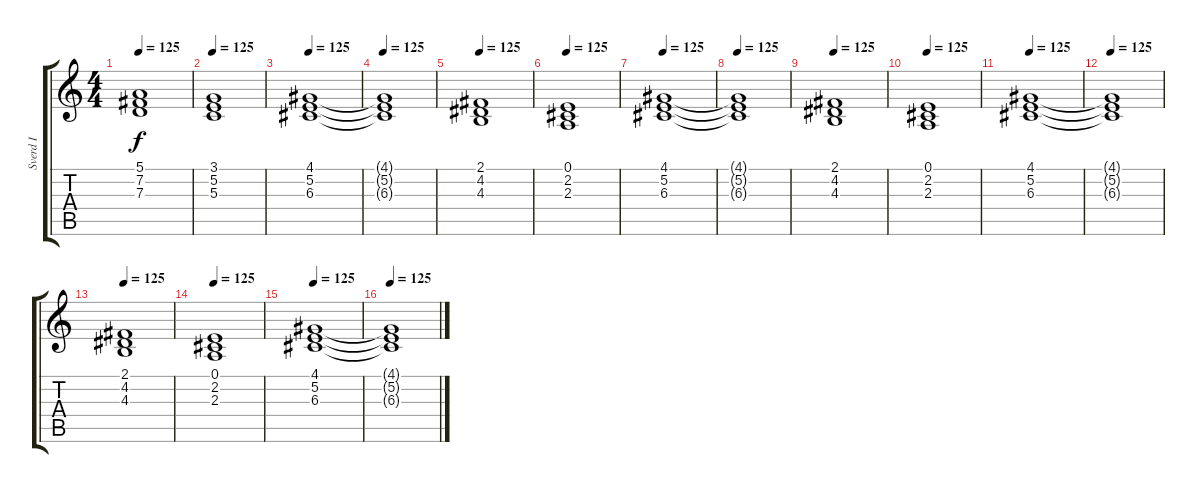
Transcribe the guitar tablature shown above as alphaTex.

\track ("Sverd I" "Sverd I") {instrument stringensemble1}
\staff {score tabs}
\tuning (E4 B3 G3 D3 A2 E2) {hide}
\ts (4 4)
\tempo 125
\clef g2
\ks c
(5.1 7.2 7.3).1{dy f} |
\tempo 125
(3.1 5.2 5.3).1 |
\tempo 125
(4.1 5.2 6.3).1{volume 11} |
\tempo 125
(4.1{t} 5.2{t} 6.3{t}).1 |
\tempo 125
(2.1 4.2 4.3).1 |
\tempo 125
(0.1 2.2 2.3).1 |
\tempo 125
(4.1 5.2 6.3).1{volume 11} |
\tempo 125
(4.1{t} 5.2{t} 6.3{t}).1 |
\tempo 125
(2.1 4.2 4.3).1 |
\tempo 125
(0.1 2.2 2.3).1 |
\tempo 125
(4.1 5.2 6.3).1{volume 11} |
\tempo 125
(4.1{t} 5.2{t} 6.3{t}).1 |
\tempo 125
(2.1 4.2 4.3).1 |
\tempo 125
(0.1 2.2 2.3).1 |
\tempo 125
(4.1 5.2 6.3).1{volume 11} |
\tempo 125
(4.1{t} 5.2{t} 6.3{t}).1
